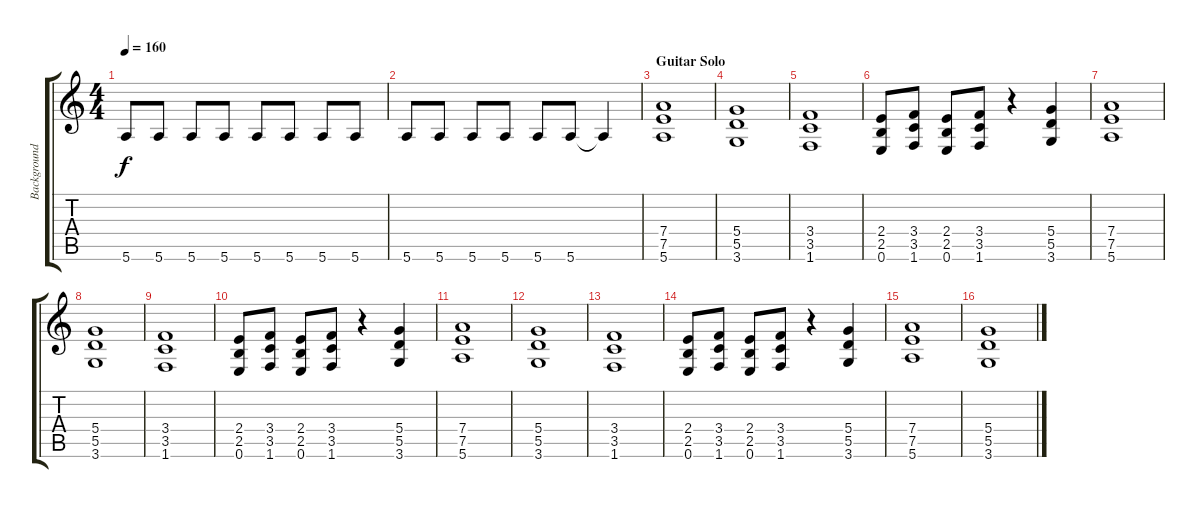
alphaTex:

\track ("Background Guitar" "Background") {instrument overdrivenguitar}
\staff {score tabs}
\tuning (E4 B3 G3 D3 A2 E2) {hide}
\ts (4 4)
\tempo 160
\clef g2
\ks c
5.6.8{dy f} 5.6.8 5.6.8 5.6.8 5.6.8 5.6.8 5.6.8 5.6.8 |
5.6.8 5.6.8 5.6.8 5.6.8 5.6.8 5.6.8 5.6{t}.4 |
\section ("" "Guitar Solo")
(7.4 7.5 5.6).1 |
(5.4 5.5 3.6).1 |
(3.4 3.5 1.6).1 |
(2.4 2.5 0.6).8 (3.4 3.5 1.6).8 (2.4 2.5 0.6).8 (3.4 3.5 1.6).8 r.4 (5.4 5.5 3.6).4 |
(7.4 7.5 5.6).1 |
(5.4 5.5 3.6).1 |
(3.4 3.5 1.6).1 |
(2.4 2.5 0.6).8 (3.4 3.5 1.6).8 (2.4 2.5 0.6).8 (3.4 3.5 1.6).8 r.4 (5.4 5.5 3.6).4 |
(7.4 7.5 5.6).1 |
(5.4 5.5 3.6).1 |
(3.4 3.5 1.6).1 |
(2.4 2.5 0.6).8 (3.4 3.5 1.6).8 (2.4 2.5 0.6).8 (3.4 3.5 1.6).8 r.4 (5.4 5.5 3.6).4 |
(7.4 7.5 5.6).1 |
(5.4 5.5 3.6).1
